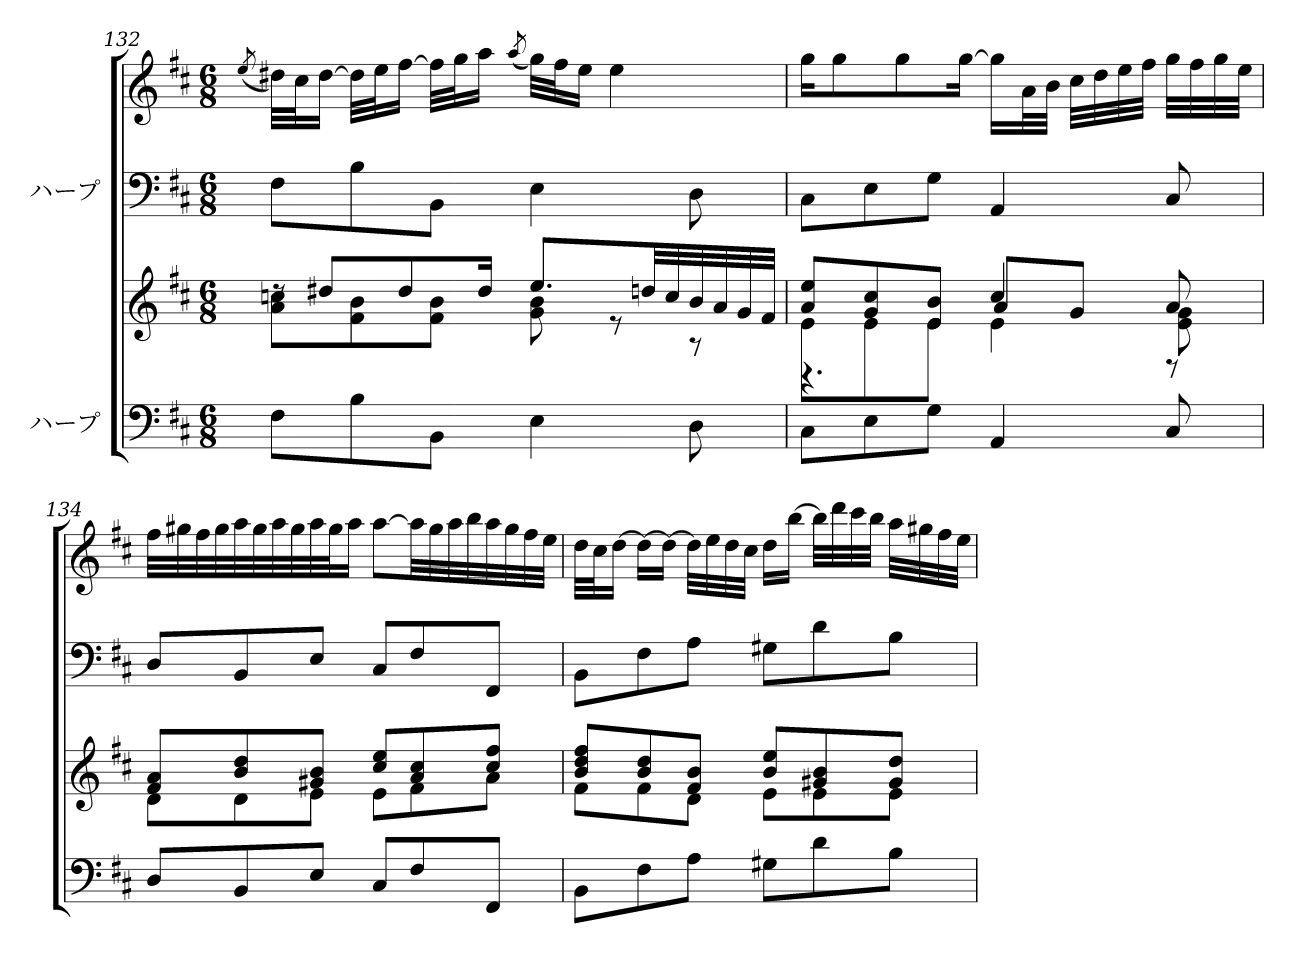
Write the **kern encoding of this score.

**kern	**kern	**kern	**kern
*part2	*part2	*part1	*part1
*staff4	*staff3	*staff2	*staff1
*I"ハープ	*	*I"ハープ	*
*clefF4	*clefG2	*clefF4	*clefG2
*k[f#c#]	*k[f#c#]	*k[f#c#]	*k[f#c#]
*M6/8	*M6/8	*M6/8	*M6/8
=132	=132	=132	=132
.	.	.	(<8qee/
*	*^	*	*
8F#\L	16rdd	8a\ 8ccn\L	8F#\L	32dd#X\LLL)
.	.	.	.	32cc#\J
.	8dd#X/L	.	.	[16dd#\JJ
8B\	.	8f#\ 8b\	8B\	32dd#\LLL]
.	.	.	.	32ee\J
.	8dd#/	.	.	[16ff#\JJ
8BB\J	.	8f#\ 8b\J	8BB\J	32ff#\LLL]
.	.	.	.	32gg\J
.	16dd#/Jk	.	.	16aa\JJ
.	.	.	.	(<8qaa/
4E\	8.ee/L	8g\ 8b\	4E\	32gg\LLL)
.	.	.	.	32ff#\J
.	.	.	.	16ee\JJ
.	.	8r	.	4ee\
.	32ddn/LL	.	.	.
.	32cc/	.	.	.
8D\	32b/	8r	8D\	.
.	32a/	.	.	.
.	32g/	.	.	.
.	32f#/JJJ	.	.	.
!!LO:PB:g=z
=133	=133	=133	=133	=133
*	*	*^	*	*
8C#\L	8a/ 8ee/L	8e\L	4.rBB	8C#\L	16gg\KL
.	.	.	.	.	8gg\
8E\	8g/ 8cc#/	8e\	.	8E\	.
.	.	.	.	.	8gg\
8G\J	8e/ 8b/J	8e\J	.	8G\J	.
.	.	.	.	.	[16gg\Jk
4AA/	4cc#/	8a/L	4e\	4AA/	16gg\LL]
.	.	.	.	.	32a\L
.	.	.	.	.	32b\JJJ
.	.	8g/J	.	.	32cc#\LLL
.	.	.	.	.	32dd\
.	.	.	.	.	32ee\
.	.	.	.	.	32ff#\JJJ
8C#/	8a/	8e\ 8g\	8rD	8C#/	32gg\LLL
.	.	.	.	.	32ff#\
.	.	.	.	.	32gg\
.	.	.	.	.	32ee\JJJ
*	*	*v	*v	*	*
=134	=134	=134	=134	=134
8D/L	8f#/ 8a/L	8d\L	8D/L	32ff#\LLL
.	.	.	.	32gg#X\
.	.	.	.	32ff#\
.	.	.	.	32gg#\
8BB/	8b/ 8dd/	8d\	8BB/	32aa\
.	.	.	.	32gg#\
.	.	.	.	32aa\
.	.	.	.	32gg#\
8E/J	8g#X/ 8b/J	8e\J	8E/J	32aa\
.	.	.	.	32gg#\J
.	.	.	.	16aa\JJ
8C#/L	8cc#/ 8ee/L	8e\L	8C#/L	[8aa\L
8F#/	8a/ 8cc#/	8f#\	8F#/	32aa\LL]
.	.	.	.	32gg#\
.	.	.	.	32aa\
.	.	.	.	32bb\
8FF#/J	8cc#/ 8ff#/J	8a\J	8FF#/J	32aa\
.	.	.	.	32gg#\
.	.	.	.	32ff#\
.	.	.	.	32ee\JJJ
!!LO:LB:g=z
=135	=135	=135	=135	=135
8BB\L	8b/ 8dd/ 8ff#/L	8f#\L	8BB\L	32dd\LLL
.	.	.	.	32cc#\J
.	.	.	.	[16dd\JJ
8F#\	8b/ 8dd/	8f#\	8F#\	16dd\LL_
.	.	.	.	16dd\JJ_
8A\J	8f#/ 8b/J	8d\J	8A\J	32dd\LLL]
.	.	.	.	32ee\
.	.	.	.	32dd\
.	.	.	.	32cc#\JJJ
8G#X\L	8b/ 8ee/L	8e\L	8G#X\L	16dd\LL
.	.	.	.	[16bb\JJ
8d\	8g#X/ 8b/	8e\	8d\	32bb\LLL]
.	.	.	.	32ddd\
.	.	.	.	32ccc#\
.	.	.	.	32bb\JJJ
8B\J	8g#/ 8dd/J	8e\J	8B\J	32aa\LLL
.	.	.	.	32gg#X\
.	.	.	.	32ff#\
.	.	.	.	32ee\JJJ
*	*v	*v	*	*
=	=	=	=
*-	*-	*-	*-
